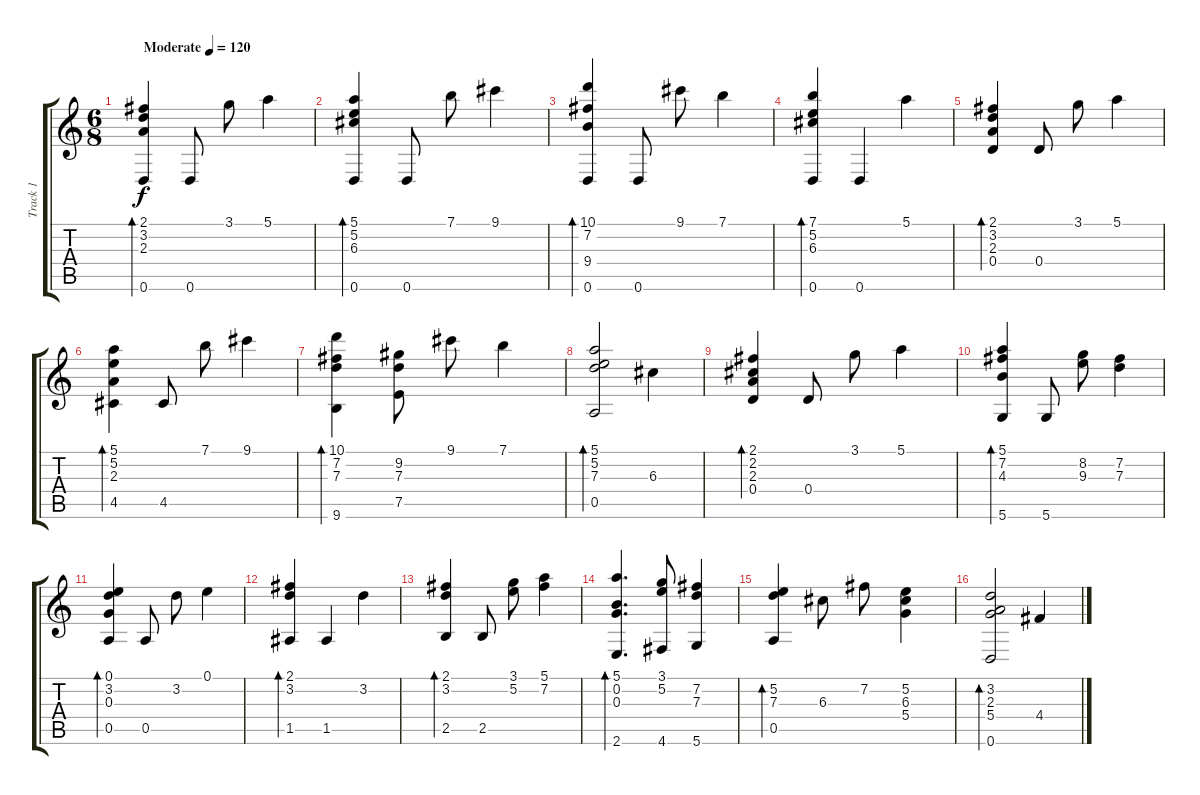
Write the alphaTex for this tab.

\track ("Track 1" "Track 1") {instrument acousticguitarnylon}
\staff {score tabs}
\tuning (E4 B3 G3 D3 A2 D2) {hide}
\ts (6 8)
\tempo (120 "Moderate")
\clef g2
\ks c
(2.1 3.2 2.3 0.6).4{bd 240 dy f instrument acousticguitarnylon} 0.6.8 3.1.8 5.1.4 |
(5.1 5.2 6.3 0.6).4{bd 240} 0.6.8 7.1.8 9.1.4 |
(10.1 7.2 9.4 0.6).4{bd 240} 0.6.8 9.1.8 7.1.4 |
(7.1 5.2 6.3 0.6).4{bd 240} 0.6.4 5.1.4 |
(2.1 3.2 2.3 0.4).4{bd 240} 0.4.8 3.1.8 5.1.4 |
(5.1 5.2 2.3 4.5).4{bd 240} 4.5.8 7.1.8 9.1.4 |
(10.1 7.2 7.3 9.6).4{bd 240} (9.2 7.3 7.5).8 9.1.8 7.1.4 |
(5.1 5.2 7.3 0.5).2{bd 240} 6.3.4 |
(2.1 2.2 2.3 0.4).4{bd 240} 0.4.8 3.1.8 5.1.4 |
(5.1 7.2 4.3 5.6).4{bd 240} 5.6.8 (8.2 9.3).8 (7.2 7.3).4 |
(0.1 3.2 0.3 0.5).4{bd 240} 0.5.8 3.2.8 0.1.4 |
(2.1 3.2 1.5).4{bd 240} 1.5.4 3.2.4 |
(2.1 3.2 2.5).4{bd 240} 2.5.8 (3.1 5.2).8 (5.1 7.2).4 |
(5.1 0.2 0.3 2.6).4{d bd 240} (3.1 5.2 4.6).8 (7.2 7.3 5.6).4 |
(5.2 7.3 0.5).4{bd 240} 6.3.8 7.2.8 (5.2 6.3 5.4).4 |
(3.2 2.3 5.4 0.6).2{bd 240} 4.4.4
